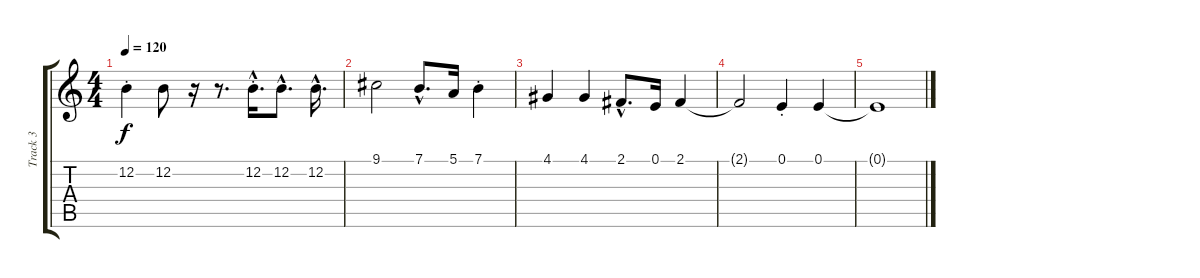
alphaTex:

\track ("Track 3" "Track 3") {instrument stringensemble1}
\staff {score tabs}
\tuning (E4 B3 G3 D3 A2 E2) {hide}
\ts (4 4)
\tempo 120
\clef g2
\ks c
12.2{st}.4{dy f} 12.2.8 r.16 r.8{d} 12.2{hac st}.16{d} 12.2{hac}.8{d} 12.2{hac}.16{d} |
9.1.2 7.1{hac}.8{d} 5.1.16 7.1{st}.4 |
4.1.4 4.1.4 2.1{hac}.8{d} 0.1.16 2.1.4 |
2.1{t}.2 0.1{st}.4 0.1.4 |
0.1{t}.1
